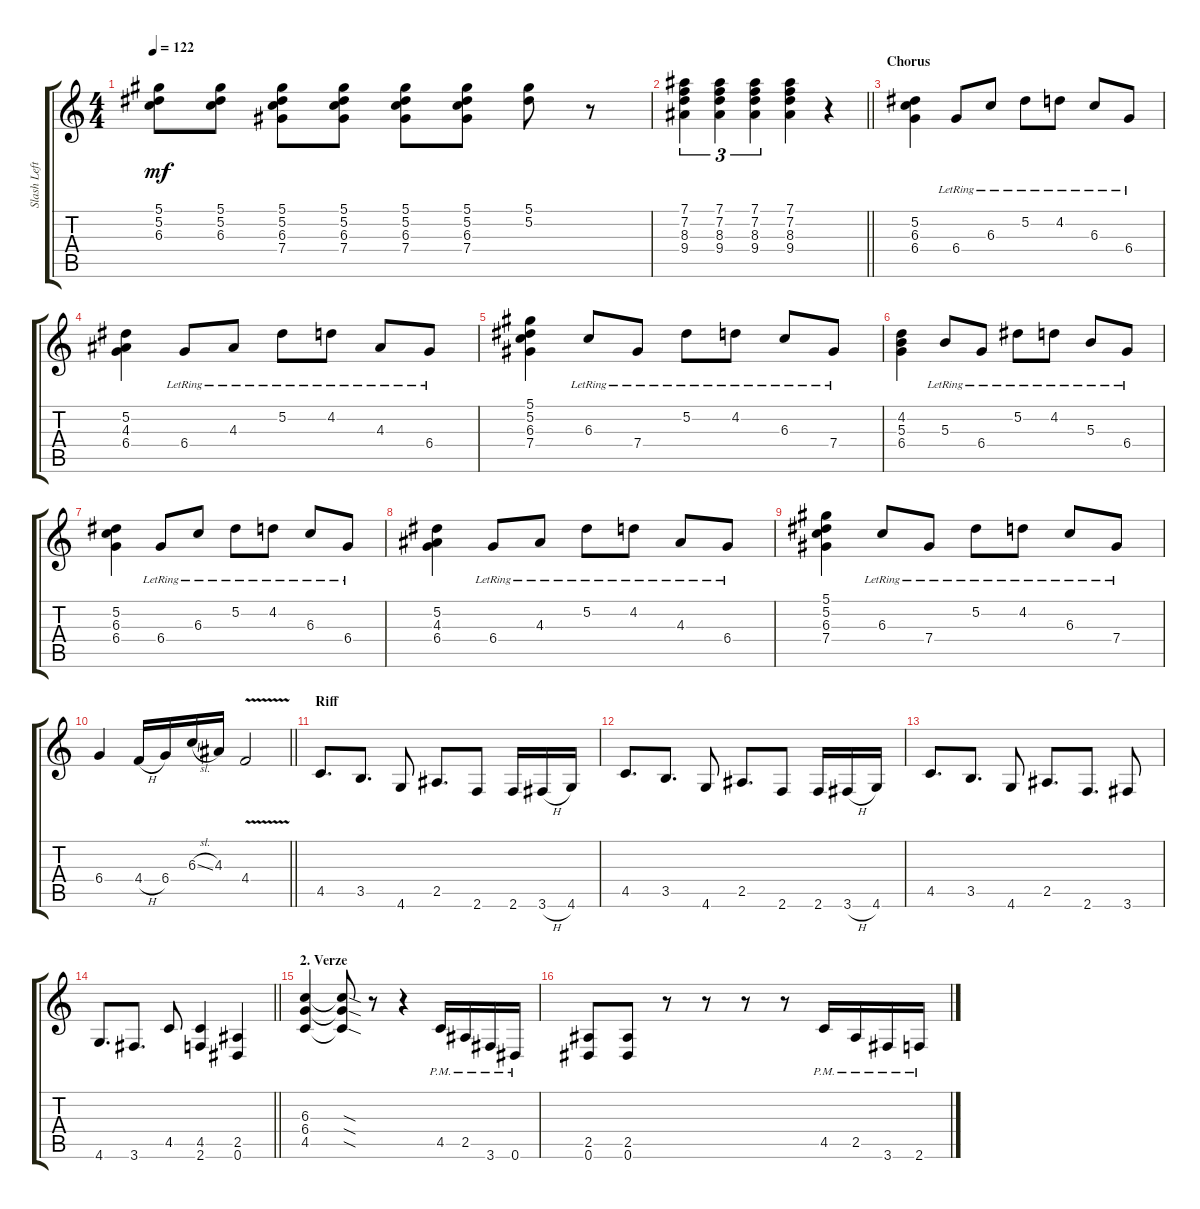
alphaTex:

\track ("Slash Left" "Slash Left") {instrument overdrivenguitar}
\staff {score tabs}
\tuning (Eb4 Bb3 Gb3 Db3 Ab2 Eb2) {hide}
\ts (4 4)
\tempo 122
\clef g2
\ks c
(5.1 5.2 6.3).8{dy mf} (5.1 5.2 6.3).8 (5.1 5.2 6.3 7.4).8 (5.1 5.2 6.3 7.4).8 (5.1 5.2 6.3 7.4).8 (5.1 5.2 6.3 7.4).8 (5.1 5.2).8 r.8 |
\barLineRight lightlight
(7.1 7.2 8.3 9.4).4{tu (3 2)} (7.1 7.2 8.3 9.4).4{tu (3 2)} (7.1 7.2 8.3 9.4).4{tu (3 2)} (7.1 7.2 8.3 9.4).4 r.4 |
\section ("" "Chorus")
(5.2 6.3 6.4).4 6.4{lr}.8 6.3{lr}.8 5.2{lr}.8 4.2{lr}.8 6.3{lr}.8 6.4{lr}.8 |
(5.2 4.3 6.4).4 6.4{lr}.8 4.3{lr}.8 5.2{lr}.8 4.2{lr}.8 4.3{lr}.8 6.4{lr}.8 |
(5.1 5.2 6.3 7.4).4 6.3{lr}.8 7.4{lr}.8 5.2{lr}.8 4.2{lr}.8 6.3{lr}.8 7.4{lr}.8 |
(4.2 5.3 6.4).4 5.3{lr}.8 6.4{lr}.8 5.2{lr}.8 4.2{lr}.8 5.3{lr}.8 6.4{lr}.8 |
(5.2 6.3 6.4).4 6.4{lr}.8 6.3{lr}.8 5.2{lr}.8 4.2{lr}.8 6.3{lr}.8 6.4{lr}.8 |
(5.2 4.3 6.4).4 6.4{lr}.8 4.3{lr}.8 5.2{lr}.8 4.2{lr}.8 4.3{lr}.8 6.4{lr}.8 |
(5.1 5.2 6.3 7.4).4 6.3{lr}.8 7.4{lr}.8 5.2{lr}.8 4.2{lr}.8 6.3{lr}.8 7.4{lr}.8 |
\barLineRight lightlight
6.4.4 4.4{h}.16 6.4.16 6.3{sl}.16 4.3.16 4.4{v}.2 |
\section ("" "Riff")
4.5.8{d} 3.5.8{d} 4.6.8 2.5.8{d} 2.6.8 2.6.16 3.6{h}.16 4.6.16 |
4.5.8{d} 3.5.8{d} 4.6.8 2.5.8{d} 2.6.8 2.6.16 3.6{h}.16 4.6.16 |
4.5.8{d} 3.5.8{d} 4.6.8 2.5.8{d} 2.6.8{d} 3.6.8 |
\barLineRight lightlight
4.6.8{d} 3.6.8{d} 4.5.8 (4.5 2.6).4 (2.5 0.6).4 |
\section ("" "2. Verze")
(6.3 6.4 4.5).4 (6.3{sod t} 6.4{sod t} 4.5{sod t}).8 r.8 r.4 4.5{pm}.16 2.5{pm}.16 3.6{pm}.16 0.6{pm}.16 |
(2.5 0.6).8 (2.5 0.6).8 r.8 r.8 r.8 r.8 4.5{pm}.16 2.5{pm}.16 3.6{pm}.16 2.6{pm}.16
